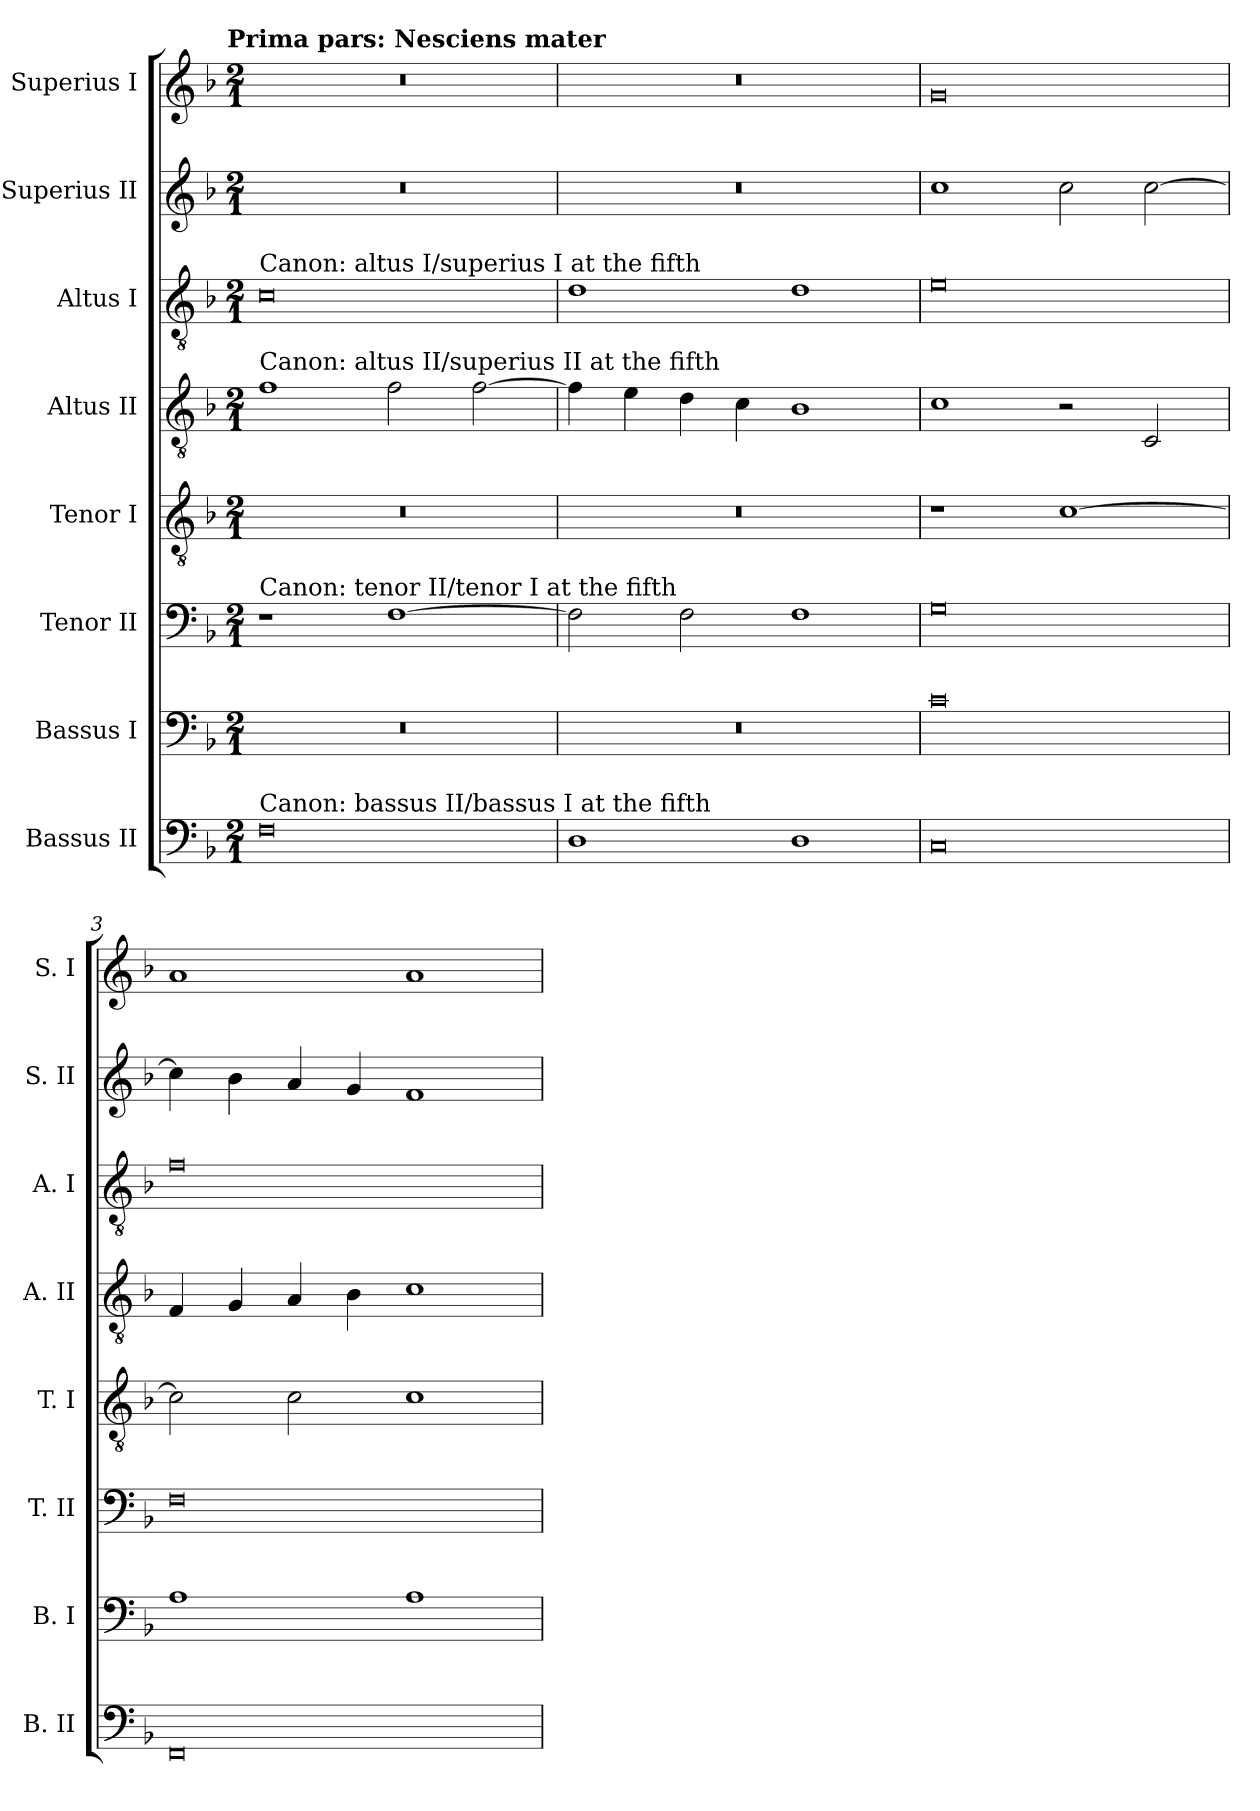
**kern	**kern	**kern	**kern	**kern	**kern	**kern	**kern
*part8	*part7	*part6	*part5	*part4	*part3	*part2	*part1
*staff8	*staff7	*staff6	*staff5	*staff4	*staff3	*staff2	*staff1
*I"Bassus II	*I"Bassus I	*I"Tenor II	*I"Tenor I	*I"Altus II	*I"Altus I	*I"Superius II	*I"Superius I
*I'B. II	*I'B. I	*I'T. II	*I'T. I	*I'A. II	*I'A. I	*I'S. II	*I'S. I
*clefF4	*clefF4	*clefF4	*clefGv2	*clefGv2	*clefGv2	*clefG2	*clefG2
*k[b-]	*k[b-]	*k[b-]	*k[b-]	*k[b-]	*k[b-]	*k[b-]	*k[b-]
*F:	*F:	*F:	*F:	*F:	*F:	*F:	*F:
!!LO:TX:omd:t=Prima pars&colon; Nesciens mater
*M2/1	*M2/1	*M2/1	*M2/1	*M2/1	*M2/1	*M2/1	*M2/1
=	=	=	=	=	=	=	=
!	!	!	!	!	!LO:TX:a:t=Canon&colon; altus I/superius I at the fifth	!	!
!	!	!	!	!LO:TX:a:t=Canon&colon; altus II/superius II at the fifth	!	!	!
!	!	!LO:TX:a:t=Canon&colon; tenor II/tenor I at the fifth	!	!	!	!	!
!LO:TX:a:t=Canon&colon; bassus II/bassus I at the fifth	!	!	!	!	!	!	!
0F	0r	1r	0r	1f	0c	0r	0r
.	.	[1F	.	2f	.	.	.
.	.	.	.	[2f	.	.	.
=1	=1	=1	=1	=1	=1	=1	=1
1D	0r	2F]	0r	4f]	1d	0r	0r
.	.	.	.	4e	.	.	.
.	.	2F	.	4d	.	.	.
.	.	.	.	4c	.	.	.
1D	.	1F	.	1B-	1d	.	.
=2	=2	=2	=2	=2	=2	=2	=2
0C	0c	0G	1r	1c	0e	1cc	0g
.	.	.	[1c	2r	.	2cc	.
.	.	.	.	2C	.	[2cc	.
=3	=3	=3	=3	=3	=3	=3	=3
0FF	1A	0F	2c]	4F	0f	4cc]	1a
.	.	.	.	4G	.	4b-	.
.	.	.	2c	4A	.	4a	.
.	.	.	.	4B-	.	4g	.
.	1A	.	1c	1c	.	1f	1a
=	=	=	=	=	=	=	=
*-	*-	*-	*-	*-	*-	*-	*-
